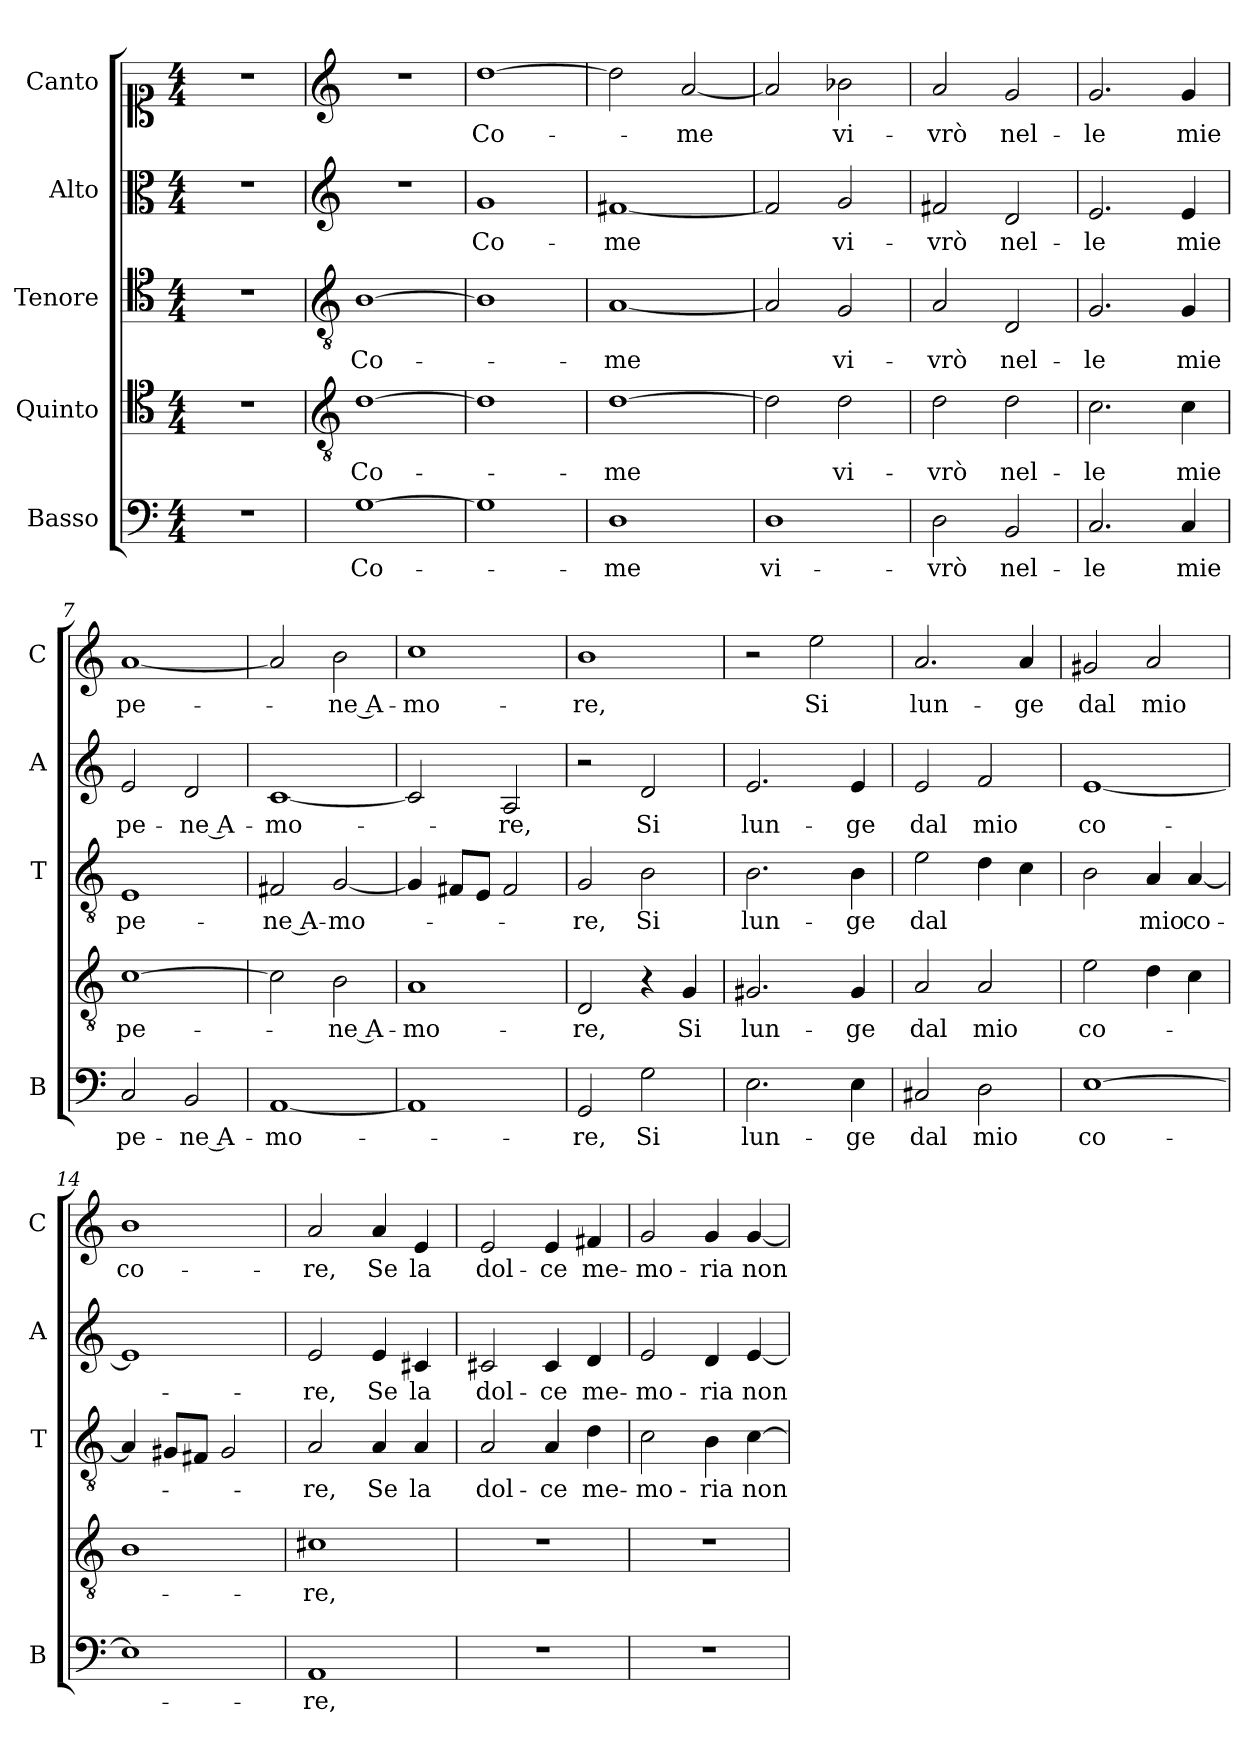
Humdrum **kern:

**kern	**text	**kern	**text	**kern	**text	**kern	**text	**kern	**text
*part5	*part5	*part4	*part4	*part3	*part3	*part2	*part2	*part1	*part1
*staff5	*staff5	*staff4	*staff4	*staff3	*staff3	*staff2	*staff2	*staff1	*staff1
*I"Basso	*	*I"Quinto	*	*I"Tenore	*	*I"Alto	*	*I"Canto	*
*I'B	*	*	*	*I'T	*	*I'A	*	*I'C	*
*clefF4	*	*clefC4	*	*clefC4	*	*clefC3	*	*clefC1	*
*k[]	*	*k[]	*	*k[]	*	*k[]	*	*k[]	*
*C:	*	*C:	*	*C:	*	*C:	*	*C:	*
*M4/4	*	*M4/4	*	*M4/4	*	*M4/4	*	*M4/4	*
=	=	=	=	=	=	=	=	=	=
1r	.	1r	.	1r	.	1r	.	1r	.
=1	=1	=1	=1	=1	=1	=1	=1	=1	=1
*	*	*clefGv2	*	*clefGv2	*	*clefG2	*	*clefG2	*
!	!LO:LY:b	!	!LO:LY:b	!	!LO:LY:b	!	!	!	!
[1G	Co-	[1d	Co-	[1B	Co-	1r	.	1r	.
=2	=2	=2	=2	=2	=2	=2	=2	=2	=2
!	!	!	!	!	!	!	!LO:LY:b	!	!LO:LY:b
1G]	.	1d]	.	1B]	.	1g	Co-	[1dd	Co-
=3	=3	=3	=3	=3	=3	=3	=3	=3	=3
!	!LO:LY:b	!	!LO:LY:b	!	!LO:LY:b	!	!LO:LY:b	!	!
1D	-me	[1d	-me	[1A	-me	[1f#X	-me	2dd\]	.
!	!	!	!	!	!	!	!	!	!LO:LY:b
.	.	.	.	.	.	.	.	[2a/	-me
=4	=4	=4	=4	=4	=4	=4	=4	=4	=4
!	!LO:LY:b	!	!	!	!	!	!	!	!
1D	vi-	2d\]	.	2A/]	.	2f#/]	.	2a/]	.
!	!	!	!LO:LY:b	!	!LO:LY:b	!	!LO:LY:b	!	!LO:LY:b
.	.	2d\	vi-	2G/	vi-	2g/	vi-	2b-X\	vi-
=5	=5	=5	=5	=5	=5	=5	=5	=5	=5
!	!LO:LY:b	!	!LO:LY:b	!	!LO:LY:b	!	!LO:LY:b	!	!LO:LY:b
2D\	-vrò	2d\	-vrò	2A/	-vrò	2f#X/	-vrò	2a/	-vrò
!	!LO:LY:b	!	!LO:LY:b	!	!LO:LY:b	!	!LO:LY:b	!	!LO:LY:b
2BB/	nel-	2d\	nel-	2D/	nel-	2d/	nel-	2g/	nel-
=6	=6	=6	=6	=6	=6	=6	=6	=6	=6
!	!LO:LY:b	!	!LO:LY:b	!	!LO:LY:b	!	!LO:LY:b	!	!LO:LY:b
2.C/	-le	2.c\	-le	2.G/	-le	2.e/	-le	2.g/	-le
!	!LO:LY:b	!	!LO:LY:b	!	!LO:LY:b	!	!LO:LY:b	!	!LO:LY:b
4C/	mie	4c\	mie	4G/	mie	4e/	mie	4g/	mie
=7	=7	=7	=7	=7	=7	=7	=7	=7	=7
!	!LO:LY:b	!	!LO:LY:b	!	!LO:LY:b	!	!LO:LY:b	!	!LO:LY:b
2C/	pe-	[1c	pe-	1E	pe-	2e/	pe-	[1a	pe-
!	!LO:LY:b	!	!	!	!	!	!LO:LY:b	!	!
2BB/	-ne A-	.	.	.	.	2d/	-ne A-	.	.
=8	=8	=8	=8	=8	=8	=8	=8	=8	=8
!	!LO:LY:b	!	!	!	!LO:LY:b	!	!LO:LY:b	!	!
[1AA	-mo-	2c\]	.	2F#X/	-ne A-	[1c	-mo-	2a/]	.
!	!	!	!LO:LY:b	!	!LO:LY:b	!	!	!	!LO:LY:b
.	.	2B\	-ne A-	[2G/	-mo-	.	.	2b\	-ne A-
!!LO:LB:g=z
=9	=9	=9	=9	=9	=9	=9	=9	=9	=9
!	!	!	!LO:LY:b	!	!	!	!	!	!LO:LY:b
1AA]	.	1A	-mo-	4G/]	.	2c/]	.	1cc	-mo-
.	.	.	.	8F#X/L	.	.	.	.	.
.	.	.	.	8E/J	.	.	.	.	.
!	!	!	!	!	!	!	!LO:LY:b	!	!
.	.	.	.	2F#/	.	2A/	-re,	.	.
=10	=10	=10	=10	=10	=10	=10	=10	=10	=10
!	!LO:LY:b	!	!LO:LY:b	!	!LO:LY:b	!	!	!	!LO:LY:b
2GG/	-re,	2D/	-re,	2G/	-re,	2r	.	1b	-re,
!	!LO:LY:b	!	!	!	!LO:LY:b	!	!LO:LY:b	!	!
2G\	Si	4r	.	2B\	Si	2d/	Si	.	.
!	!	!	!LO:LY:b	!	!	!	!	!	!
.	.	4G/	Si	.	.	.	.	.	.
=11	=11	=11	=11	=11	=11	=11	=11	=11	=11
!	!LO:LY:b	!	!LO:LY:b	!	!LO:LY:b	!	!LO:LY:b	!	!
2.E\	lun-	2.G#X/	lun-	2.B\	lun-	2.e/	lun-	2r	.
!	!	!	!	!	!	!	!	!	!LO:LY:b
.	.	.	.	.	.	.	.	2ee\	Si
!	!LO:LY:b	!	!LO:LY:b	!	!LO:LY:b	!	!LO:LY:b	!	!
4E\	-ge	4G#/	-ge	4B\	-ge	4e/	-ge	.	.
=12	=12	=12	=12	=12	=12	=12	=12	=12	=12
!	!LO:LY:b	!	!LO:LY:b	!	!LO:LY:b	!	!LO:LY:b	!	!LO:LY:b
2C#X/	dal	2A/	dal	2e\	dal	2e/	dal	2.a/	lun-
!	!LO:LY:b	!	!LO:LY:b	!	!	!	!LO:LY:b	!	!
2D\	mio	2A/	mio	4d\	.	2f/	mio	.	.
!	!	!	!	!	!	!	!	!	!LO:LY:b
.	.	.	.	4c\	.	.	.	4a/	-ge
=13	=13	=13	=13	=13	=13	=13	=13	=13	=13
!	!LO:LY:b	!	!LO:LY:b	!	!	!	!LO:LY:b	!	!LO:LY:b
[1E	co-	2e\	co-	2B\	.	[1e	co-	2g#X/	dal
!	!	!	!	!	!LO:LY:b	!	!	!	!LO:LY:b
.	.	4d\	.	4A/	mio	.	.	2a/	mio
!	!	!	!	!	!LO:LY:b	!	!	!	!
.	.	4c\	.	[4A/	co-	.	.	.	.
=14	=14	=14	=14	=14	=14	=14	=14	=14	=14
!	!	!	!	!	!	!	!	!	!LO:LY:b
1E]	.	1B	.	4A/]	.	1e]	.	1b	co-
.	.	.	.	8G#X/L	.	.	.	.	.
.	.	.	.	8F#X/J	.	.	.	.	.
.	.	.	.	2G#/	.	.	.	.	.
=15	=15	=15	=15	=15	=15	=15	=15	=15	=15
!	!LO:LY:b	!	!LO:LY:b	!	!LO:LY:b	!	!LO:LY:b	!	!LO:LY:b
1AA	-re,	1c#X	-re,	2A/	-re,	2e/	-re,	2a/	-re,
!	!	!	!	!	!LO:LY:b	!	!LO:LY:b	!	!LO:LY:b
.	.	.	.	4A/	Se	4e/	Se	4a/	Se
!	!	!	!	!	!LO:LY:b	!	!LO:LY:b	!	!LO:LY:b
.	.	.	.	4A/	la	4c#X/	la	4e/	la
=16	=16	=16	=16	=16	=16	=16	=16	=16	=16
!	!	!	!	!	!LO:LY:b	!	!LO:LY:b	!	!LO:LY:b
1r	.	1r	.	2A/	dol-	2c#X/	dol-	2e/	dol-
!	!	!	!	!	!LO:LY:b	!	!LO:LY:b	!	!LO:LY:b
.	.	.	.	4A/	-ce	4c#/	-ce	4e/	-ce
!	!	!	!	!	!LO:LY:b	!	!LO:LY:b	!	!LO:LY:b
.	.	.	.	4d\	me-	4d/	me-	4f#X/	me-
!!LO:LB:g=z
=17	=17	=17	=17	=17	=17	=17	=17	=17	=17
!	!	!	!	!	!LO:LY:b	!	!LO:LY:b	!	!LO:LY:b
1r	.	1r	.	2c\	-mo-	2e/	-mo-	2g/	-mo-
!	!	!	!	!	!LO:LY:b	!	!LO:LY:b	!	!LO:LY:b
.	.	.	.	4B\	-ria	4d/	-ria	4g/	-ria
!	!	!	!	!	!LO:LY:b	!	!LO:LY:b	!	!LO:LY:b
.	.	.	.	[4c\	non	[4e/	non	[4g/	non
=	=	=	=	=	=	=	=	=	=
*-	*-	*-	*-	*-	*-	*-	*-	*-	*-
